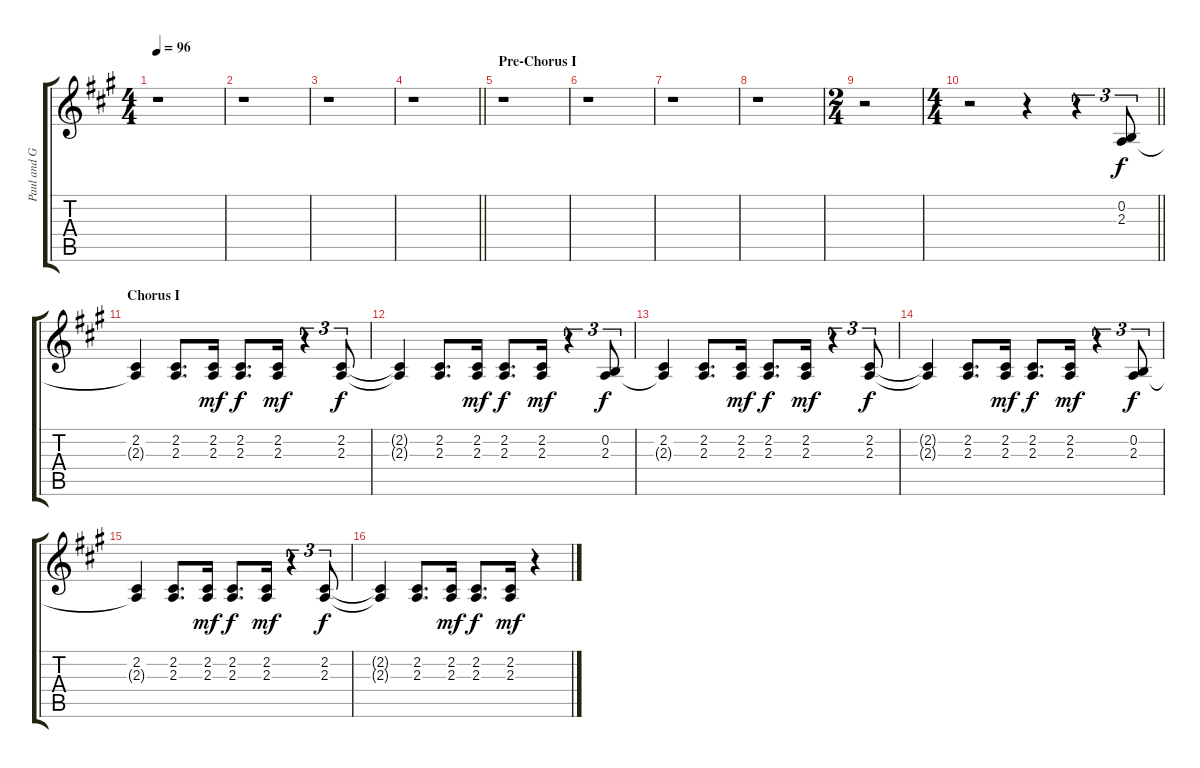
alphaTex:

\track ("Paul and George - Back Vocals" "Paul and G") {instrument altosax}
\staff {score tabs}
\tuning (E4 B3 G3 D3 A2 E2) {hide}
\ts (4 4)
\tempo 96
\clef g2
\ks a
r.1{dy f} |
r.1 |
r.1 |
\barLineRight lightlight
r.1 |
\section ("" "Pre-Chorus I")
r.1 |
r.1 |
r.1 |
r.1 |
\ts (2 4)
r.2 |
\ts (4 4)
\barLineRight lightlight
r.2 r.4 r.4{tu (3 2)} (0.2 2.3).8{tu (3 2)} |
\section ("" "Chorus I")
(2.2 2.3{t}).4 (2.2 2.3).8{d} (2.2 2.3).16{dy mf} (2.2 2.3).8{d dy f} (2.2 2.3).16{dy mf} r.4{tu (3 2)} (2.2 2.3).8{tu (3 2) dy f} |
(2.2{t} 2.3{t}).4 (2.2 2.3).8{d} (2.2 2.3).16{dy mf} (2.2 2.3).8{d dy f} (2.2 2.3).16{dy mf} r.4{tu (3 2)} (0.2 2.3).8{tu (3 2) dy f} |
(2.2 2.3{t}).4 (2.2 2.3).8{d} (2.2 2.3).16{dy mf} (2.2 2.3).8{d dy f} (2.2 2.3).16{dy mf} r.4{tu (3 2)} (2.2 2.3).8{tu (3 2) dy f} |
(2.2{t} 2.3{t}).4 (2.2 2.3).8{d} (2.2 2.3).16{dy mf} (2.2 2.3).8{d dy f} (2.2 2.3).16{dy mf} r.4{tu (3 2)} (0.2 2.3).8{tu (3 2) dy f} |
(2.2 2.3{t}).4 (2.2 2.3).8{d} (2.2 2.3).16{dy mf} (2.2 2.3).8{d dy f} (2.2 2.3).16{dy mf} r.4{tu (3 2)} (2.2 2.3).8{tu (3 2) dy f} |
(2.2{t} 2.3{t}).4 (2.2 2.3).8{d} (2.2 2.3).16{dy mf} (2.2 2.3).8{d dy f} (2.2 2.3).16{dy mf} r.4
